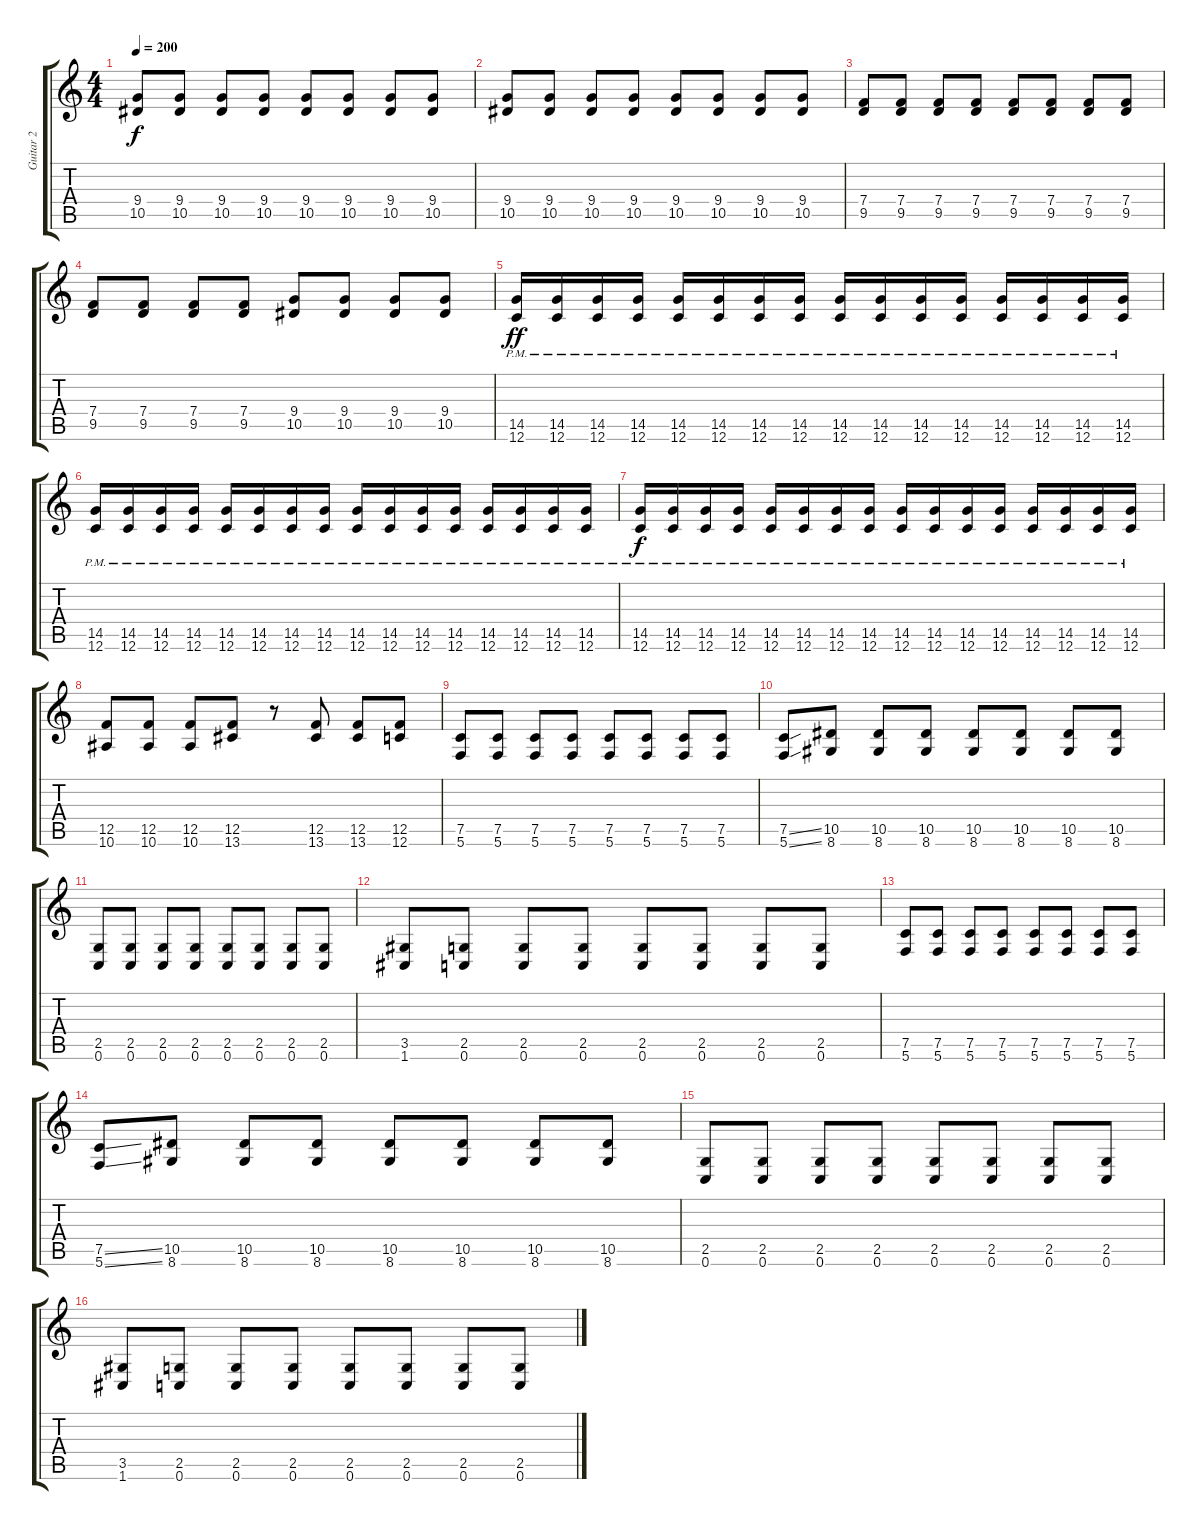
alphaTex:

\track ("Guitar 2" "Guitar 2") {instrument distortionguitar}
\staff {score tabs}
\tuning (C4 G3 Eb3 Bb2 F2 C2) {hide}
\ts (4 4)
\tempo 200
\clef g2
\ks c
(9.4 10.5).8{dy f instrument distortionguitar} (9.4 10.5).8 (9.4 10.5).8 (9.4 10.5).8 (9.4 10.5).8 (9.4 10.5).8 (9.4 10.5).8 (9.4 10.5).8 |
(9.4 10.5).8 (9.4 10.5).8 (9.4 10.5).8 (9.4 10.5).8 (9.4 10.5).8 (9.4 10.5).8 (9.4 10.5).8 (9.4 10.5).8 |
(7.4 9.5).8 (7.4 9.5).8 (7.4 9.5).8 (7.4 9.5).8 (7.4 9.5).8 (7.4 9.5).8 (7.4 9.5).8 (7.4 9.5).8 |
(7.4 9.5).8 (7.4 9.5).8 (7.4 9.5).8 (7.4 9.5).8 (9.4 10.5).8 (9.4 10.5).8 (9.4 10.5).8 (9.4 10.5).8 |
(14.5{pm} 12.6{pm}).16{dy ff volume 13} (14.5{pm} 12.6{pm}).16 (14.5{pm} 12.6{pm}).16 (14.5{pm} 12.6{pm}).16 (14.5{pm} 12.6{pm}).16 (14.5{pm} 12.6{pm}).16 (14.5{pm} 12.6{pm}).16 (14.5{pm} 12.6{pm}).16 (14.5{pm} 12.6{pm}).16 (14.5{pm} 12.6{pm}).16 (14.5{pm} 12.6{pm}).16 (14.5{pm} 12.6{pm}).16 (14.5{pm} 12.6{pm}).16 (14.5{pm} 12.6{pm}).16 (14.5{pm} 12.6{pm}).16 (14.5{pm} 12.6{pm}).16 |
(14.5{pm} 12.6{pm}).16 (14.5{pm} 12.6{pm}).16 (14.5{pm} 12.6{pm}).16 (14.5{pm} 12.6{pm}).16 (14.5{pm} 12.6{pm}).16 (14.5{pm} 12.6{pm}).16 (14.5{pm} 12.6{pm}).16 (14.5{pm} 12.6{pm}).16 (14.5{pm} 12.6{pm}).16 (14.5{pm} 12.6{pm}).16 (14.5{pm} 12.6{pm}).16 (14.5{pm} 12.6{pm}).16 (14.5{pm} 12.6{pm}).16 (14.5{pm} 12.6{pm}).16 (14.5{pm} 12.6{pm}).16 (14.5{pm} 12.6{pm}).16 |
(14.5{pm} 12.6{pm}).16{dy f} (14.5{pm} 12.6{pm}).16 (14.5{pm} 12.6{pm}).16 (14.5{pm} 12.6{pm}).16 (14.5{pm} 12.6{pm}).16 (14.5{pm} 12.6{pm}).16 (14.5{pm} 12.6{pm}).16 (14.5{pm} 12.6{pm}).16 (14.5{pm} 12.6{pm}).16 (14.5{pm} 12.6{pm}).16 (14.5{pm} 12.6{pm}).16 (14.5{pm} 12.6{pm}).16 (14.5{pm} 12.6{pm}).16 (14.5{pm} 12.6{pm}).16 (14.5{pm} 12.6{pm}).16 (14.5{pm} 12.6{pm}).16 |
(12.5 10.6).8 (12.5 10.6).8 (12.5 10.6).8 (12.5 13.6).8 r.8 (12.5 13.6).8 (12.5 13.6).8 (12.5 12.6).8 |
(7.5 5.6).8 (7.5 5.6).8 (7.5 5.6).8 (7.5 5.6).8 (7.5 5.6).8 (7.5 5.6).8 (7.5 5.6).8 (7.5 5.6).8 |
(7.5{ss} 5.6{ss}).8 (10.5 8.6).8 (10.5 8.6).8 (10.5 8.6).8 (10.5 8.6).8 (10.5 8.6).8 (10.5 8.6).8 (10.5 8.6).8 |
(2.5 0.6).8 (2.5 0.6).8 (2.5 0.6).8 (2.5 0.6).8 (2.5 0.6).8 (2.5 0.6).8 (2.5 0.6).8 (2.5 0.6).8 |
(3.5 1.6).8 (2.5 0.6).8 (2.5 0.6).8 (2.5 0.6).8 (2.5 0.6).8 (2.5 0.6).8 (2.5 0.6).8 (2.5 0.6).8 |
(7.5 5.6).8 (7.5 5.6).8 (7.5 5.6).8 (7.5 5.6).8 (7.5 5.6).8 (7.5 5.6).8 (7.5 5.6).8 (7.5 5.6).8 |
(7.5{ss} 5.6{ss}).8 (10.5 8.6).8 (10.5 8.6).8 (10.5 8.6).8 (10.5 8.6).8 (10.5 8.6).8 (10.5 8.6).8 (10.5 8.6).8 |
(2.5 0.6).8 (2.5 0.6).8 (2.5 0.6).8 (2.5 0.6).8 (2.5 0.6).8 (2.5 0.6).8 (2.5 0.6).8 (2.5 0.6).8 |
(3.5 1.6).8 (2.5 0.6).8 (2.5 0.6).8 (2.5 0.6).8 (2.5 0.6).8 (2.5 0.6).8 (2.5 0.6).8 (2.5 0.6).8
